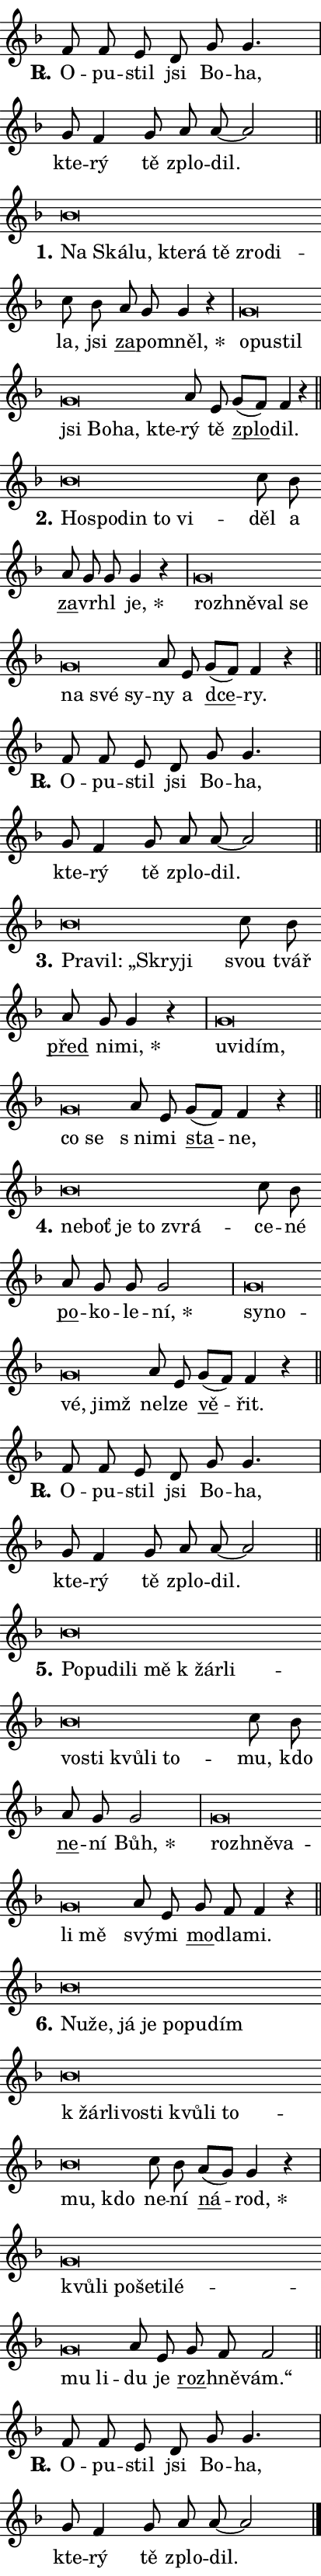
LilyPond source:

\version "2.24.0"
\header { tagline = "" }
\paper {
  indent = 0\cm
  top-margin = 0\cm
  right-margin = 0\cm
  bottom-margin = 0\cm
  left-margin = 0\cm
  paper-width = 7\cm
  page-breaking = #ly:one-page-breaking
  system-system-spacing.basic-distance = #11
  score-system-spacing.basic-distance = #11
  ragged-last = ##f
}


%% Author: Thomas Morley
%% https://lists.gnu.org/archive/html/lilypond-user/2020-05/msg00002.html
#(define (line-position grob)
"Returns position of @var[grob} in current system:
   @code{'start}, if at first time-step
   @code{'end}, if at last time-step
   @code{'middle} otherwise
"
  (let* ((col (ly:item-get-column grob))
         (ln (ly:grob-object col 'left-neighbor))
         (rn (ly:grob-object col 'right-neighbor))
         (col-to-check-left (if (ly:grob? ln) ln col))
         (col-to-check-right (if (ly:grob? rn) rn col))
         (break-dir-left
           (and
             (ly:grob-property col-to-check-left 'non-musical #f)
             (ly:item-break-dir col-to-check-left)))
         (break-dir-right
           (and
             (ly:grob-property col-to-check-right 'non-musical #f)
             (ly:item-break-dir col-to-check-right))))
        (cond ((eqv? 1 break-dir-left) 'start)
              ((eqv? -1 break-dir-right) 'end)
              (else 'middle))))

#(define (tranparent-at-line-position vctor)
  (lambda (grob)
  "Relying on @code{line-position} select the relevant enry from @var{vctor}.
Used to determine transparency,"
    (case (line-position grob)
      ((end) (not (vector-ref vctor 0)))
      ((middle) (not (vector-ref vctor 1)))
      ((start) (not (vector-ref vctor 2))))))

noteHeadBreakVisibility =
#(define-music-function (break-visibility)(vector?)
"Makes @code{NoteHead}s transparent relying on @var{break-visibility}"
#{
  \override NoteHead.transparent =
    #(tranparent-at-line-position break-visibility)
#})

#(define delete-ledgers-for-transparent-note-heads
  (lambda (grob)
    "Reads whether a @code{NoteHead} is transparent.
If so this @code{NoteHead} is removed from @code{'note-heads} from
@var{grob}, which is supposed to be @code{LedgerLineSpanner}.
As a result ledgers are not printed for this @code{NoteHead}"
    (let* ((nhds-array (ly:grob-object grob 'note-heads))
           (nhds-list
             (if (ly:grob-array? nhds-array)
                 (ly:grob-array->list nhds-array)
                 '()))
           ;; Relies on the transparent-property being done before
           ;; Staff.LedgerLineSpanner.after-line-breaking is executed.
           ;; This is fragile ...
           (to-keep
             (remove
               (lambda (nhd)
                 (ly:grob-property nhd 'transparent #f))
               nhds-list)))
      ;; TODO find a better method to iterate over grob-arrays, similiar
      ;; to filter/remove etc for lists
      ;; For now rebuilt from scratch
      (set! (ly:grob-object grob 'note-heads)  '())
      (for-each
        (lambda (nhd)
          (ly:pointer-group-interface::add-grob grob 'note-heads nhd))
        to-keep))))

hideNotes = {
  \noteHeadBreakVisibility #begin-of-line-visible
}
unHideNotes = {
  \noteHeadBreakVisibility #all-visible
}

% work-around for resetting accidentals
% https://lilypond.org/doc/v2.23/Documentation/notation/displaying-rhythms#unmetered-music
cadenzaMeasure = {
  \cadenzaOff
  \partial 1024 s1024
  \cadenzaOn
}

#(define-markup-command (accent layout props text) (markup?)
  "Underline accented syllable"
  (interpret-markup layout props
    #{\markup \override #'(offset . 4.3) \underline { #text }#}))

responsum = \markup \concat {
  "R" \hspace #-1.05 \path #0.1 #'((moveto 0 0.07) (lineto 0.9 0.8)) \hspace #0.05 "."
}

\layout {
    \context {
        \Staff
        \remove "Time_signature_engraver"
        \override LedgerLineSpanner.after-line-breaking = #delete-ledgers-for-transparent-note-heads
    }
    \context {
        \Voice {
            \override NoteHead.output-attributes = #'((class . "notehead"))
            \override Hairpin.height = #0.55
        }
    }
    \context {
        \Lyrics {
            \override StanzaNumber.output-attributes = #'((class . "stanzanumber"))
            \override LyricSpace.minimum-distance = #0.9
            \override LyricText.font-name = #"TeX Gyre Schola"
            \override LyricText.font-size = 1
            \override StanzaNumber.font-name = #"TeX Gyre Schola Bold"
            \override StanzaNumber.font-size = 1
        }
    }
}

% magnetic-lyrics.ily
%
%   written by
%     Jean Abou Samra <jean@abou-samra.fr>
%     Werner Lemberg <wl@gnu.org>
%
%   adapted by
%     Jiri Hon <jiri.hon@gmail.com>
%
% Version 2022-Apr-15

% https://www.mail-archive.com/lilypond-user@gnu.org/msg149350.html

#(define (Left_hyphen_pointer_engraver context)
   "Collect syllable-hyphen-syllable occurrences in lyrics and store
them in properties.  This engraver only looks to the left.  For
example, if the lyrics input is @code{foo -- bar}, it does the
following.

@itemize @bullet
@item
Set the @code{text} property of the @code{LyricHyphen} grob between
@q{foo} and @q{bar} to @code{foo}.

@item
Set the @code{left-hyphen} property of the @code{LyricText} grob with
text @q{foo} to the @code{LyricHyphen} grob between @q{foo} and
@q{bar}.
@end itemize

Use this auxiliary engraver in combination with the
@code{lyric-@/text::@/apply-@/magnetic-@/offset!} hook."
   (let ((hyphen #f)
         (text #f))
     (make-engraver
      (acknowledgers
       ((lyric-syllable-interface engraver grob source-engraver)
        (set! text grob)))
      (end-acknowledgers
       ((lyric-hyphen-interface engraver grob source-engraver)
        ;(when (not (grob::has-interface grob 'lyric-space-interface))
          (set! hyphen grob)));)
      ((stop-translation-timestep engraver)
       (when (and text hyphen)
         (ly:grob-set-object! text 'left-hyphen hyphen))
       (set! text #f)
       (set! hyphen #f)))))

#(define (lyric-text::apply-magnetic-offset! grob)
   "If the space between two syllables is less than the value in
property @code{LyricText@/.details@/.squash-threshold}, move the right
syllable to the left so that it gets concatenated with the left
syllable.

Use this function as a hook for
@code{LyricText@/.after-@/line-@/breaking} if the
@code{Left_@/hyphen_@/pointer_@/engraver} is active."
   (let ((hyphen (ly:grob-object grob 'left-hyphen #f)))
     (when hyphen
       (let ((left-text (ly:spanner-bound hyphen LEFT)))
         (when (grob::has-interface left-text 'lyric-syllable-interface)
           (let* ((common (ly:grob-common-refpoint grob left-text X))
                  (this-x-ext (ly:grob-extent grob common X))
                  (left-x-ext
                   (begin
                     ;; Trigger magnetism for left-text.
                     (ly:grob-property left-text 'after-line-breaking)
                     (ly:grob-extent left-text common X)))
                  ;; `delta` is the gap width between two syllables.
                  (delta (- (interval-start this-x-ext)
                            (interval-end left-x-ext)))
                  (details (ly:grob-property grob 'details))
                  (threshold (assoc-get 'squash-threshold details 0.2)))
             (when (< delta threshold)
               (let* (;; We have to manipulate the input text so that
                      ;; ligatures crossing syllable boundaries are not
                      ;; disabled.  For languages based on the Latin
                      ;; script this is essentially a beautification.
                      ;; However, for non-Western scripts it can be a
                      ;; necessity.
                      (lt (ly:grob-property left-text 'text))
                      (rt (ly:grob-property grob 'text))
                      (is-space (grob::has-interface hyphen 'lyric-space-interface))
                      (space (if is-space " " ""))
                      (space-markup (grob-interpret-markup grob " "))
                      (space-size (interval-length (ly:stencil-extent space-markup X)))
                      (extra-delta (if is-space space-size 0))
                      ;; Append new syllable.
                      (ltrt-space (if (and (string? lt) (string? rt))
                                (string-append lt space rt)
                                (make-concat-markup (list lt space rt))))
                      ;; Right-align `ltrt` to the right side.
                      (ltrt-space-markup (grob-interpret-markup
                               grob
                               (make-translate-markup
                                (cons (interval-length this-x-ext) 0)
                                (make-right-align-markup ltrt-space)))))
                 (begin
                   ;; Don't print `left-text`.
                   (ly:grob-set-property! left-text 'stencil #f)
                   ;; Set text and stencil (which holds all collected
                   ;; syllables so far) and shift it to the left.
                   (ly:grob-set-property! grob 'text ltrt-space)
                   (ly:grob-set-property! grob 'stencil ltrt-space-markup)
                   (ly:grob-translate-axis! grob (- (- delta extra-delta)) X))))))))))


#(define (lyric-hyphen::displace-bounds-first grob)
   ;; Make very sure this callback isn't triggered too early.
   (let ((left (ly:spanner-bound grob LEFT))
         (right (ly:spanner-bound grob RIGHT)))
     (ly:grob-property left 'after-line-breaking)
     (ly:grob-property right 'after-line-breaking)
     (ly:lyric-hyphen::print grob)))

squashThreshold = #0.4

\layout {
  \context {
    \Lyrics
    \consists #Left_hyphen_pointer_engraver
    \override LyricText.after-line-breaking =
      #lyric-text::apply-magnetic-offset!
    \override LyricHyphen.stencil = #lyric-hyphen::displace-bounds-first
    \override LyricText.details.squash-threshold = \squashThreshold
    \override LyricHyphen.minimum-distance = 0
    \override LyricHyphen.minimum-length = \squashThreshold
  }
}

squash = \override LyricText.details.squash-threshold = 9999
unSquash = \override LyricText.details.squash-threshold = \squashThreshold

left = \override LyricText.self-alignment-X = #LEFT
unLeft = \revert LyricText.self-alignment-X

starOffset = #(lambda (grob) 
                (let ((x_offset (ly:self-alignment-interface::aligned-on-x-parent grob)))
                  (if (= x_offset 0) 0 (+ x_offset 1.2))))

star = #(define-music-function (syllable)(string?)
"Append star separator at the end of a syllable"
#{
  \once \override LyricText.X-offset = #starOffset
  \lyricmode { \markup {
    #syllable
    \override #'((font-name . "TeX Gyre Schola Bold")) \hspace #0.2 \lower #0.65 \larger "*"
  } }
#})

starAccent = #(define-music-function (syllable)(string?)
"Append star separator at the end of a syllable and make accent"
#{
  \once \override LyricText.X-offset = #starOffset
  \lyricmode { \markup {
    \accent #syllable
    \override #'((font-name . "TeX Gyre Schola Bold")) \hspace #0.2 \lower #0.65 \larger "*"
  } }
#})

breath = #(define-music-function (syllable)(string?)
"Append breathing indicator at the end of a syllable"
#{
  \lyricmode { \markup { #syllable "+" } }
#})

optionalBreath = #(define-music-function (syllable)(string?)
"Append optional breathing indicator at the end of a syllable"
#{
  \lyricmode { \markup { #syllable "(+)" } }
#})


\score {
    <<
        \new Voice = "melody" { \cadenzaOn \key f \major \relative { f'8 f e d g g4. \cadenzaMeasure \bar "|" g8 f4 g8 a a~ a2 \cadenzaMeasure \bar "||" \break } }
        \new Lyrics \lyricsto "melody" { \lyricmode { \set stanza = \responsum
O -- pu -- stil jsi Bo -- ha, kte -- rý tě zplo -- dil. } }
    >>
    \layout {}
}

\score {
    <<
        \new Voice = "melody" { \cadenzaOn \key f \major \relative { bes'\breve*1/16 \hideNotes \breve*1/16 \bar "" \breve*1/16 \bar "" \breve*1/16 \bar "" \breve*1/16 \bar "" \breve*1/16 \bar "" \breve*1/16 \breve*1/16 \bar "" \unHideNotes c8 bes \bar "" a g g4 r \cadenzaMeasure \bar "|" g\breve*1/16 \hideNotes \breve*1/16 \bar "" \breve*1/16 \bar "" \breve*1/16 \bar "" \breve*1/16 \bar "" \breve*1/16 \breve*1/16 \bar "" \unHideNotes a8 e \bar "" g[( f)] f4 r \cadenzaMeasure \bar "||" \break } }
        \new Lyrics \lyricsto "melody" { \lyricmode { \set stanza = "1."
\left Na \squash Ská -- lu, kte -- rá tě zro -- di -- \unLeft \unSquash la, jsi \markup \accent za -- po -- \star mněl, \left o -- \squash pu -- stil jsi Bo -- ha, kte -- \unLeft \unSquash rý tě \markup \accent zplo -- dil. } }
    >>
    \layout {}
}

\score {
    <<
        \new Voice = "melody" { \cadenzaOn \key f \major \relative { bes'\breve*1/16 \hideNotes \breve*1/16 \bar "" \breve*1/16 \bar "" \breve*1/16 \breve*1/16 \bar "" \unHideNotes c8 bes \bar "" a g g g4 r \cadenzaMeasure \bar "|" g\breve*1/16 \hideNotes \breve*1/16 \bar "" \breve*1/16 \bar "" \breve*1/16 \bar "" \breve*1/16 \bar "" \breve*1/16 \breve*1/16 \bar "" \unHideNotes a8 e \bar "" g[( f)] f4 r \cadenzaMeasure \bar "||" \break } }
        \new Lyrics \lyricsto "melody" { \lyricmode { \set stanza = "2."
\left Ho -- \squash spo -- din to vi -- \unLeft \unSquash děl a \markup \accent za -- vr -- hl \star je, \left roz -- \squash hně -- val se na své sy -- \unLeft \unSquash ny a \markup \accent dce -- ry. } }
    >>
    \layout {}
}

\score {
    <<
        \new Voice = "melody" { \cadenzaOn \key f \major \relative { f'8 f e d g g4. \cadenzaMeasure \bar "|" g8 f4 g8 a a~ a2 \cadenzaMeasure \bar "||" \break } }
        \new Lyrics \lyricsto "melody" { \lyricmode { \set stanza = \responsum
O -- pu -- stil jsi Bo -- ha, kte -- rý tě zplo -- dil. } }
    >>
    \layout {}
}

\score {
    <<
        \new Voice = "melody" { \cadenzaOn \key f \major \relative { bes'\breve*1/16 \hideNotes \breve*1/16 \bar "" \breve*1/16 \breve*1/16 \bar "" \unHideNotes c8 bes \bar "" a g g4 r \cadenzaMeasure \bar "|" g\breve*1/16 \hideNotes \breve*1/16 \bar "" \breve*1/16 \bar "" \breve*1/16 \breve*1/16 \bar "" \unHideNotes a8 e \bar "" g[( f)] f4 r \cadenzaMeasure \bar "||" \break } }
        \new Lyrics \lyricsto "melody" { \lyricmode { \set stanza = "3."
\left Pra -- \squash vil: „Skry -- ji \unLeft \unSquash svou tvář \markup \accent před ni -- \star mi, \left u -- \squash vi -- dím, co se \unLeft \unSquash "s ni" -- mi \markup \accent sta -- ne, } }
    >>
    \layout {}
}

\score {
    <<
        \new Voice = "melody" { \cadenzaOn \key f \major \relative { bes'\breve*1/16 \hideNotes \breve*1/16 \bar "" \breve*1/16 \bar "" \breve*1/16 \breve*1/16 \bar "" \unHideNotes c8 bes \bar "" a g g g2 \cadenzaMeasure \bar "|" g\breve*1/16 \hideNotes \breve*1/16 \bar "" \breve*1/16 \breve*1/16 \bar "" \unHideNotes a8 e \bar "" g[( f)] f4 r \cadenzaMeasure \bar "||" \break } }
        \new Lyrics \lyricsto "melody" { \lyricmode { \set stanza = "4."
\left ne -- \squash boť je to zvrá -- \unLeft \unSquash ce -- né \markup \accent po -- ko -- le -- \star ní, \left sy -- \squash no -- vé, jimž \unLeft \unSquash nel -- ze \markup \accent vě -- řit. } }
    >>
    \layout {}
}

\score {
    <<
        \new Voice = "melody" { \cadenzaOn \key f \major \relative { f'8 f e d g g4. \cadenzaMeasure \bar "|" g8 f4 g8 a a~ a2 \cadenzaMeasure \bar "||" \break } }
        \new Lyrics \lyricsto "melody" { \lyricmode { \set stanza = \responsum
O -- pu -- stil jsi Bo -- ha, kte -- rý tě zplo -- dil. } }
    >>
    \layout {}
}

\score {
    <<
        \new Voice = "melody" { \cadenzaOn \key f \major \relative { bes'\breve*1/16 \hideNotes \breve*1/16 \bar "" \breve*1/16 \bar "" \breve*1/16 \bar "" \breve*1/16 \bar "" \breve*1/16 \bar "" \breve*1/16 \bar "" \breve*1/16 \bar "" \breve*1/16 \bar "" \breve*1/16 \bar "" \breve*1/16 \breve*1/16 \bar "" \unHideNotes c8 bes \bar "" a g g2 \cadenzaMeasure \bar "|" g\breve*1/16 \hideNotes \breve*1/16 \bar "" \breve*1/16 \bar "" \breve*1/16 \breve*1/16 \bar "" \unHideNotes a8 e \bar "" g f f4 r \cadenzaMeasure \bar "||" \break } }
        \new Lyrics \lyricsto "melody" { \lyricmode { \set stanza = "5."
\left Po -- \squash pu -- di -- li mě "k žár" -- li -- vo -- sti kvů -- li to -- \unLeft \unSquash mu, kdo \markup \accent ne -- ní \star Bůh, \left roz -- \squash hně -- va -- li mě \unLeft \unSquash svý -- mi \markup \accent mo -- dla -- mi. } }
    >>
    \layout {}
}

\score {
    <<
        \new Voice = "melody" { \cadenzaOn \key f \major \relative { bes'\breve*1/16 \hideNotes \breve*1/16 \bar "" \breve*1/16 \bar "" \breve*1/16 \bar "" \breve*1/16 \bar "" \breve*1/16 \bar "" \breve*1/16 \bar "" \breve*1/16 \bar "" \breve*1/16 \bar "" \breve*1/16 \bar "" \breve*1/16 \bar "" \breve*1/16 \bar "" \breve*1/16 \bar "" \breve*1/16 \bar "" \breve*1/16 \breve*1/16 \bar "" \unHideNotes c8 bes \bar "" a[( g)] g4 r \cadenzaMeasure \bar "|" g\breve*1/16 \hideNotes \breve*1/16 \bar "" \breve*1/16 \bar "" \breve*1/16 \bar "" \breve*1/16 \bar "" \breve*1/16 \bar "" \breve*1/16 \breve*1/16 \bar "" \unHideNotes a8 e \bar "" g f f2 \cadenzaMeasure \bar "||" \break } }
        \new Lyrics \lyricsto "melody" { \lyricmode { \set stanza = "6."
\left Nu -- \squash že, já je po -- pu -- dím "k žár" -- li -- vo -- sti kvů -- li to -- mu, kdo \unLeft \unSquash ne -- ní \markup \accent ná -- \star rod, \left kvů -- \squash li po -- še -- ti -- lé -- mu li -- \unLeft \unSquash du je \markup \accent roz -- hně -- vám.“ } }
    >>
    \layout {}
}

\score {
    <<
        \new Voice = "melody" { \cadenzaOn \key f \major \relative { f'8 f e d g g4. \cadenzaMeasure \bar "|" g8 f4 g8 a a~ a2 \cadenzaMeasure \bar "||" \break } \bar "|." }
        \new Lyrics \lyricsto "melody" { \lyricmode { \set stanza = \responsum
O -- pu -- stil jsi Bo -- ha, kte -- rý tě zplo -- dil. } }
    >>
    \layout {}
}
